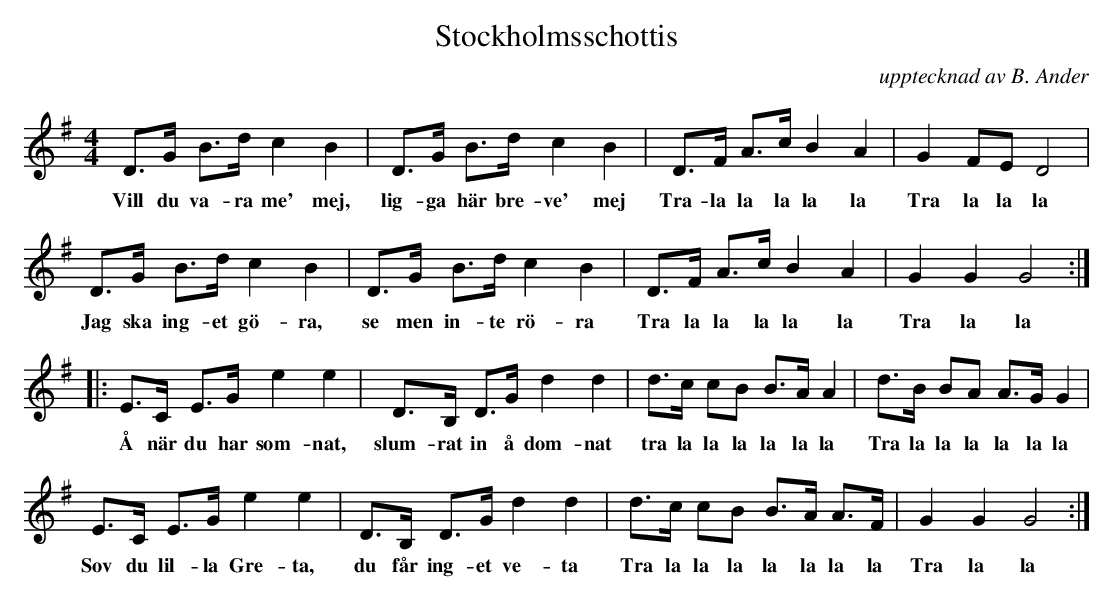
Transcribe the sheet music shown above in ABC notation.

X:1
T:Stockholmsschottis
C:upptecknad av B. Ander
Q:1/4=142
L:1/8
M:4/4
K:G
D>G B>d c2 B2 | D>G B>d c2 B2 | D>F A>c B2 A2 | G2 FE D4 |
w:Vill du va-ra me' mej, lig-ga här bre-ve' mej Tra-la la la la la Tra la la la
D>G B>d c2 B2 | D>G B>d c2 B2 | D>F A>c B2 A2 | G2 G2 G4 ::
w:Jag ska ing-et gö-ra, se men in-te rö-ra Tra la la la la la Tra la la
E>C E>G e2 e2 | D>B, D>G d2 d2 | d>c cB B>A A2 | d>B BA A>G G2 |
w:Å när du har som-nat, slum-rat in å dom-nat tra la la la la la la Tra la la la la la la
 E>C E>G e2 e2 | D>B, D>G d2 d2 | d>c cB B>A A>F | G2 G2 G4 :|
w:Sov du lil-la Gre-ta, du får ing-et ve-ta Tra la la la la la la la Tra la la
